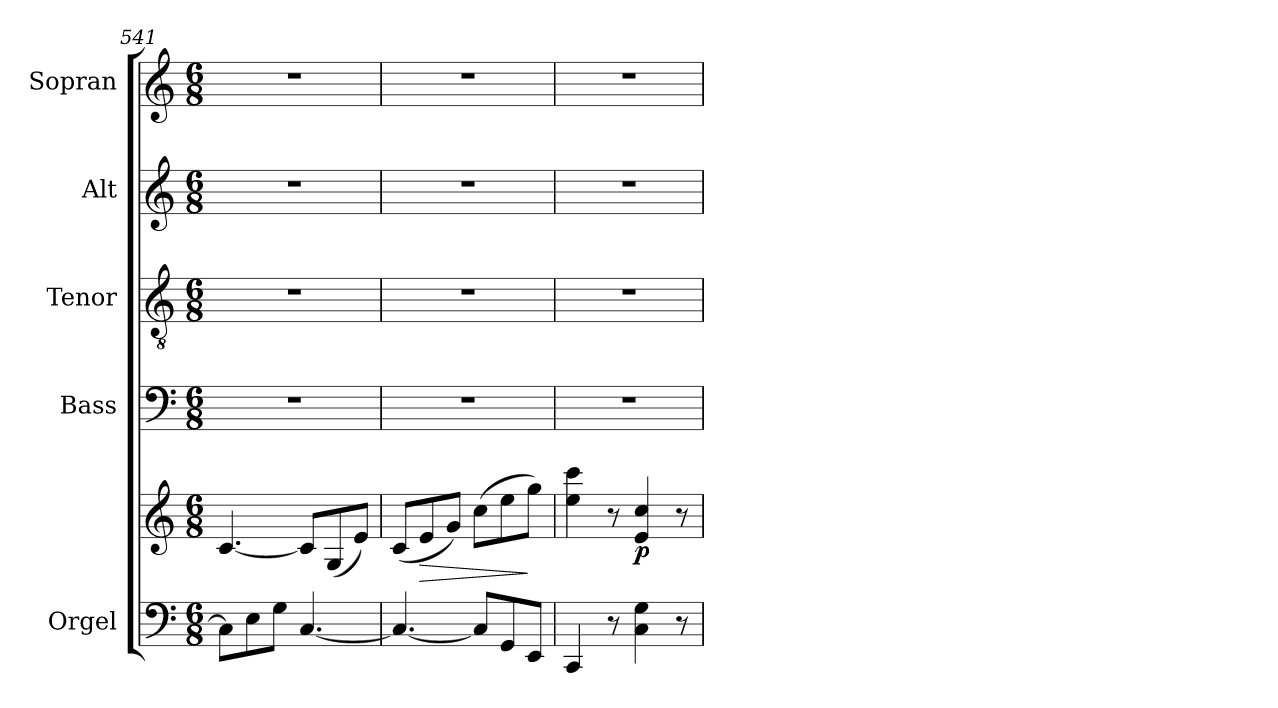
**kern	**kern	**dynam	**kern	**kern	**kern	**kern
*part5	*part5	*part5	*part4	*part3	*part2	*part1
*staff6	*staff5	*staff5/6	*staff4	*staff3	*staff2	*staff1
*I"Orgel	*	*	*I"Bass	*I"Tenor	*I"Alt	*I"Sopran
*I'Org.	*	*	*I'B.	*I'T.	*I'A.	*I'S.
*clefF4	*clefG2	*	*clefF4	*clefGv2	*clefG2	*clefG2
*k[]	*k[]	*	*k[]	*k[]	*k[]	*k[]
*C:	*C:	*	*C:	*C:	*C:	*C:
*M6/8	*M6/8	*	*M6/8	*M6/8	*M6/8	*M6/8
=541	=541	=541	=541	=541	=541	=541
8C\L]	[4.c/	.	2.r	2.r	2.r	2.r
8E\	.	.	.	.	.	.
8G\J	.	.	.	.	.	.
[4.C/	8c/L]	.	.	.	.	.
.	(<8G/	.	.	.	.	.
.	8e/J)	.	.	.	.	.
=542	=542	=542	=542	=542	=542	=542
4.C/_	(<8c/L	.	2.r	2.r	2.r	2.r
!	!	!LO:HP:b	!	!	!	!
.	8e/	>	.	.	.	.
.	8g/J)	.	.	.	.	.
8C/L]	(>8cc\L	.	.	.	.	.
8GG/	8ee\	.	.	.	.	.
8EE/J	8gg\J)	]	.	.	.	.
=543	=543	=543	=543	=543	=543	=543
4CC/	4ee\ 4ccc\	.	2.r	2.r	2.r	2.r
8r	8r	.	.	.	.	.
!	!	!LO:DY:b	!	!	!	!
4C\ 4G\	4e/ 4cc/	p	.	.	.	.
8r	8r	.	.	.	.	.
=	=	=	=	=	=	=
*-	*-	*-	*-	*-	*-	*-
